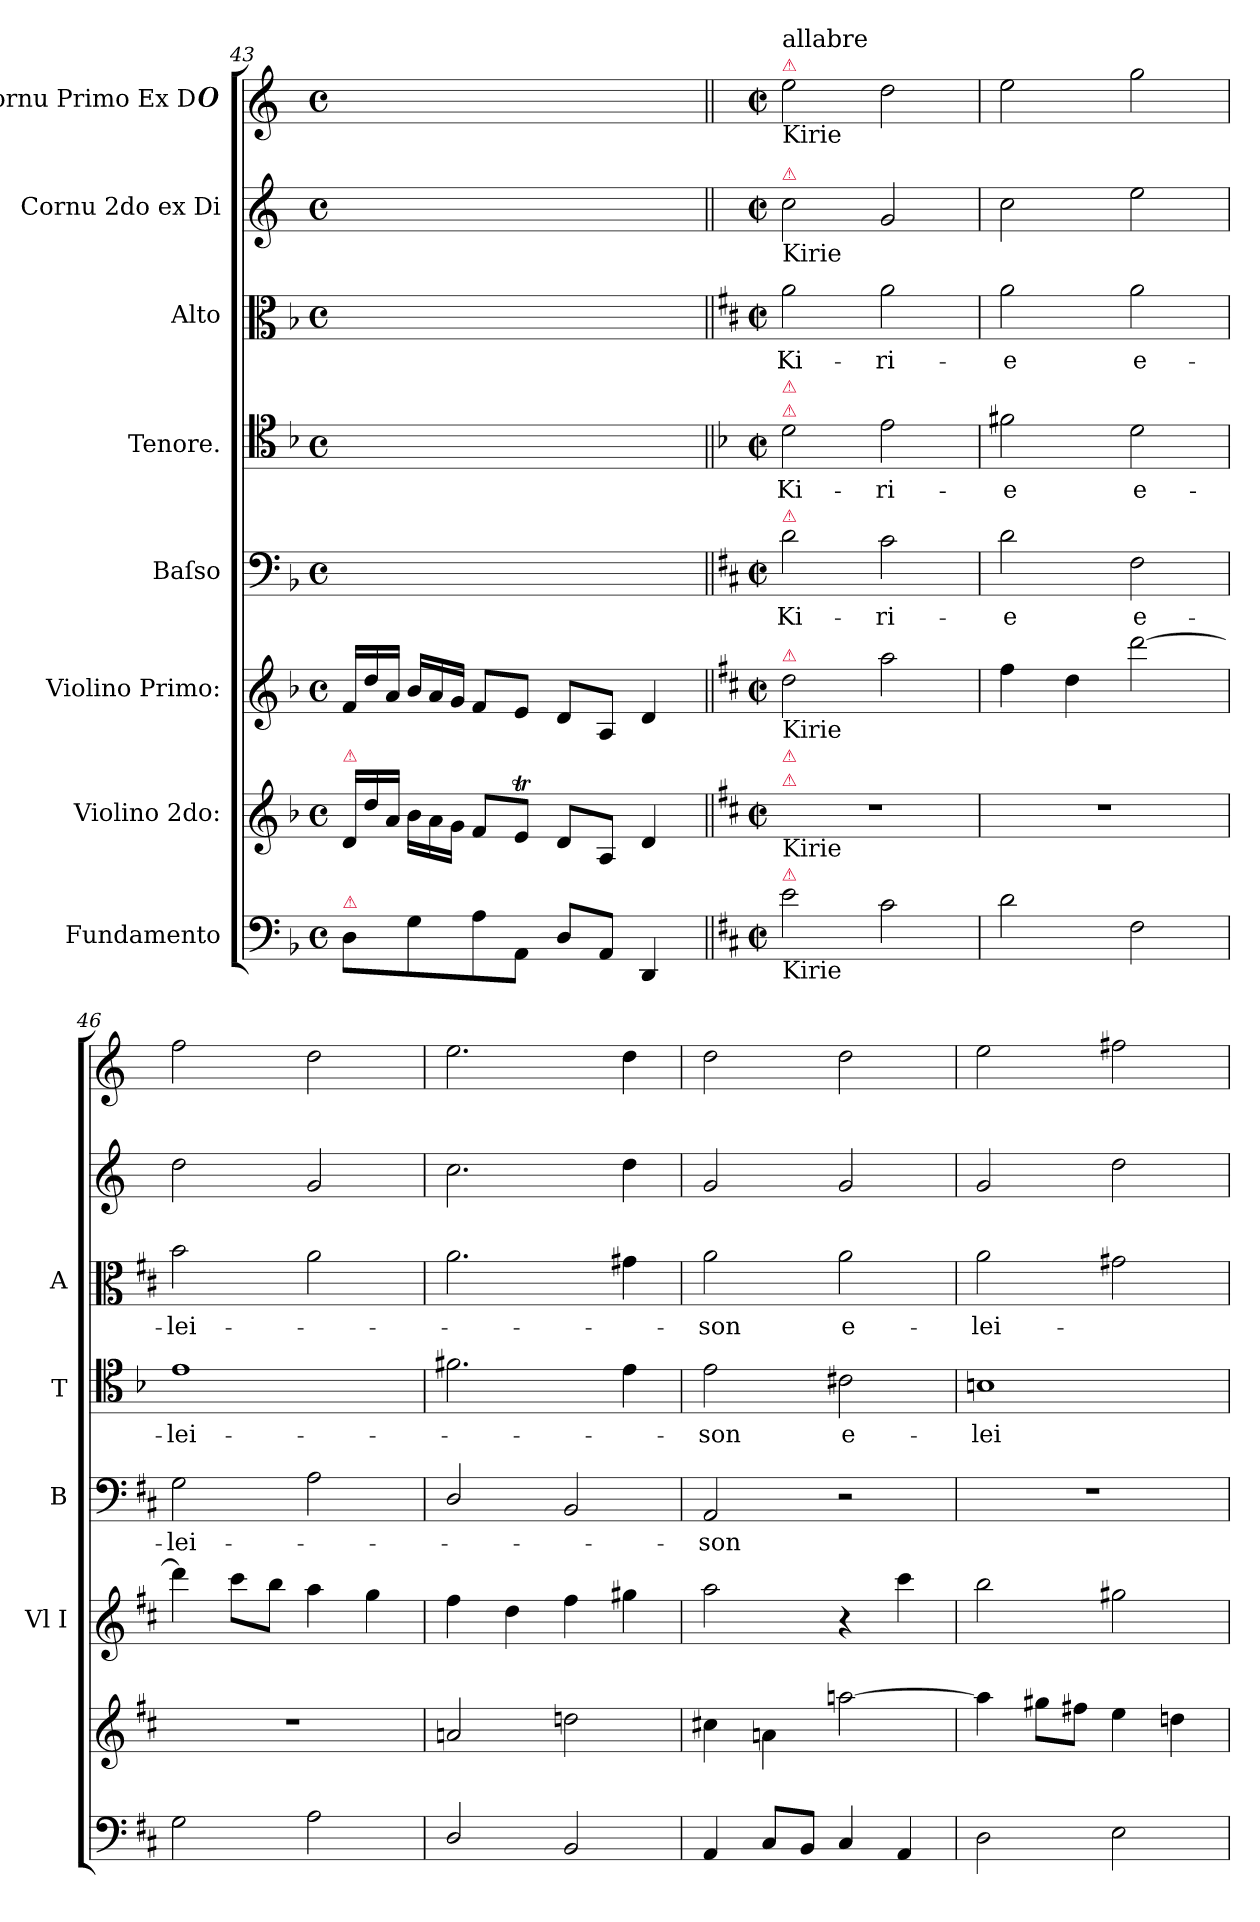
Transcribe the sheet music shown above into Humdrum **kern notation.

**kern	**kern	**kern	**kern	**text	**kern	**text	**kern	**text	**kern	**kern
*part8	*part7	*part6	*part5	*part5	*part4	*part4	*part3	*part3	*part2	*part1
*staff8	*staff7	*staff6	*staff5	*staff5	*staff4	*staff4	*staff3	*staff3	*staff2	*staff1
*I"Fundamento	*I"Violino 2do:	*I"Violino Primo:	*I"Baſso	*	*I"Tenore.	*	*I"Alto	*	*I"Cornu 2do ex Di	*I"Cornu Primo Ex D#
*	*	*I'Vl I	*I'B	*	*I'T	*	*I'A	*	*	*
*clefF4	*clefG2	*clefG2	*clefF4	*	*clefC4	*	*clefC3	*	*clefG2	*clefG2
*	*	*	*	*	*	*	*	*	*ITrd6c10	*ITrd6c10
*k[b-]	*k[b-]	*k[b-]	*k[b-]	*	*k[b-]	*	*k[b-]	*	*k[f#c#]	*k[f#c#]
*M4/4	*M4/4	*M4/4	*M4/4	*	*M4/4	*	*M4/4	*	*M4/4	*M4/4
*met(c)	*met(c)	*met(c)	*met(c)	*	*met(c)	*	*met(c)	*	*met(c)	*met(c)
*	*Xtuplet	*Xtuplet	*	*	*	*	*	*	*	*
=43	=43	=43	=43	=43	=43	=43	=43	=43	=43	=43
!	!LO:TX:a:color=crimson:t=⚠	!	!	!	!	!	!	!	!	!
!LO:TX:a:color=crimson:t=⚠	!	!	!	!	!	!	!	!	!	!
8D\L	24d/LL	24f/LL	1ryy	.	1ryy	.	1ryy	.	1ryy	1ryy
.	24dd/	24dd/	.	.	.	.	.	.	.	.
.	24a/JJ	24a/JJ	.	.	.	.	.	.	.	.
8G\	24b-\LL	24b-/LL	.	.	.	.	.	.	.	.
.	24a\	24a/	.	.	.	.	.	.	.	.
.	24g\JJ	24g/JJ	.	.	.	.	.	.	.	.
8A\	8f/L	8f/L	.	.	.	.	.	.	.	.
8AA\J	8et/J	8e/J	.	.	.	.	.	.	.	.
8D/L	8d/L	8d/L	.	.	.	.	.	.	.	.
8AA/J	8A/J	8A/J	.	.	.	.	.	.	.	.
4DD/	4d/	4d/	.	.	.	.	.	.	.	.
=44||	=44||	=44||	=44||	=44||	=44||	=44||	=44||	=44||	=44||	=44||
*k[f#c#]	*k[f#c#]	*k[f#c#]	*k[f#c#]	*	*	*	*k[f#c#]	*	*	*
*D:	*D:	*D:	*D:	*	*	*	*D:	*	*	*
*M2/2	*M2/2	*M2/2	*M2/2	*	*M2/2	*	*M2/2	*	*M2/2	*M2/2
*met(c|)	*met(c|)	*met(c|)	*met(c|)	*	*met(c|)	*	*met(c|)	*	*met(c|)	*met(c|)
!	!	!	!	!	!	!	!	!	!	!LO:TX:a:color=crimson:t=⚠
!	!	!	!	!	!	!	!	!	!	!LO:TX:b:t=Kirie
!	!	!	!	!	!	!	!	!	!	!LO:TX:a:t=allabre
!	!	!	!	!	!	!	!	!	!LO:TX:b:t=Kirie	!
!	!	!	!	!	!	!	!	!	!LO:TX:a:color=crimson:t=⚠	!
!	!	!	!	!	!LO:TX:a:color=crimson:t=⚠	!	!	!	!	!
!	!	!	!	!	!LO:TX:a:color=crimson:t=⚠	!	!	!	!	!
!	!	!	!LO:TX:a:color=crimson:t=⚠	!	!	!	!	!	!	!
!	!	!LO:TX:b:t=Kirie	!	!	!	!	!	!	!	!
!	!	!LO:TX:a:color=crimson:t=⚠	!	!	!	!	!	!	!	!
!	!LO:TX:a:color=crimson:t=⚠	!	!	!	!	!	!	!	!	!
!	!LO:TX:a:color=crimson:t=⚠	!	!	!	!	!	!	!	!	!
!	!LO:TX:b:t=Kirie	!	!	!	!	!	!	!	!	!
!LO:TX:b:t=Kirie	!	!	!	!	!	!	!	!	!	!
!LO:TX:a:color=crimson:t=⚠	!	!	!	!	!	!	!	!	!	!
2e\	1r	2dd\	2d\	Ki-	2d\	Ki-	2a\	Ki-	2d\	2f#\
2c#\	.	2aa\	2c#\	-ri-	2e\	-ri-	2a\	-ri-	2A/	2e\
=45	=45	=45	=45	=45	=45	=45	=45	=45	=45	=45
2d\	1r	4ff#\	2d\	-e	2f#\	-e	2a\	-e	2d\	2f#\
.	.	4dd\	.	.	.	.	.	.	.	.
2F#\	.	[2ddd\	2F#\	e-	2d\	e-	2a\	e-	2f#\	2a\
=46	=46	=46	=46	=46	=46	=46	=46	=46	=46	=46
2G\	1r	4ddd\]	2G\	-lei-	1e	-lei-	2b\	-lei-	2e\	2g\
.	.	8ccc#\L	.	.	.	.	.	.	.	.
.	.	8bb\J	.	.	.	.	.	.	.	.
2A\	.	4aa\	2A\	.	.	.	2a\	.	2A/	2e\
.	.	4gg\	.	.	.	.	.	.	.	.
=47	=47	=47	=47	=47	=47	=47	=47	=47	=47	=47
2D/	2an/	4ff#\	2D/	.	2.f#\	.	2.a\	.	2.d\	2.f#\
.	.	4dd\	.	.	.	.	.	.	.	.
2BB/	2ddn\	4ff#\	2BB/	.	.	.	.	.	.	.
.	.	4gg#X\	.	.	4e\	.	4g#X\	.	4e\	4e\
=48	=48	=48	=48	=48	=48	=48	=48	=48	=48	=48
4AA/	4cc#X\	2aa\	2AA/	-son	2e\	-son	2a\	-son	2A/	2e\
8C#/L	4an\	.	.	.	.	.	.	.	.	.
8BB/J	.	.	.	.	.	.	.	.	.	.
4C#/	[2aan\	4r	2r	.	2c#\	e-	2a\	e-	2A/	2e\
4AA/	.	4ccc#\	.	.	.	.	.	.	.	.
=49	=49	=49	=49	=49	=49	=49	=49	=49	=49	=49
2D\	4aa\]	2bb\	1r	.	1B	-lei-	2a\	-lei-	2A/	2f#\
.	8gg#X\L	.	.	.	.	.	.	.	.	.
.	8ff#X\J	.	.	.	.	.	.	.	.	.
2E\	4ee\	2gg#X\	.	.	.	.	2g#X\	.	2e\	2g#X\
.	4ddn\	.	.	.	.	.	.	.	.	.
=	=	=	=	=	=	=	=	=	=	=
*-	*-	*-	*-	*-	*-	*-	*-	*-	*-	*-
